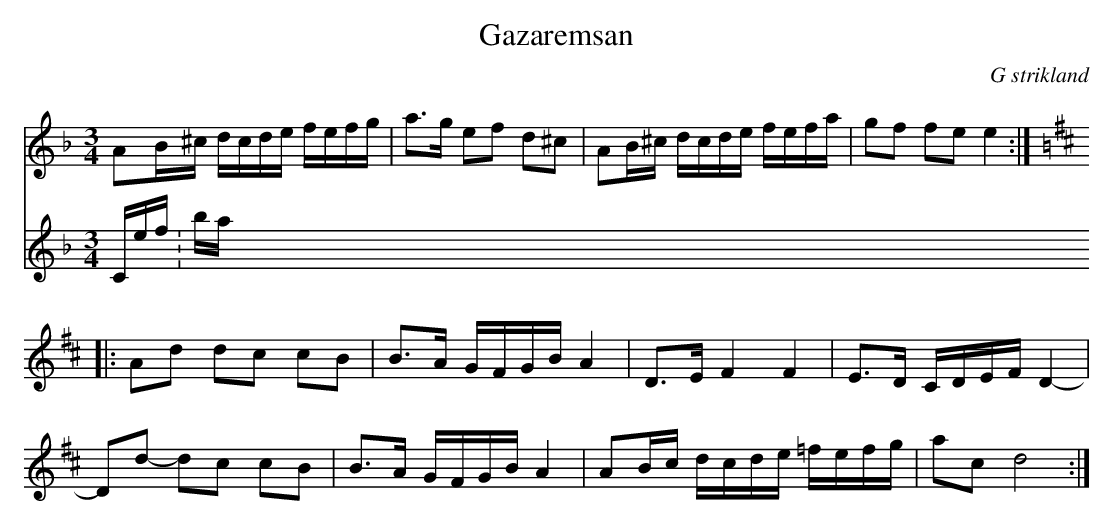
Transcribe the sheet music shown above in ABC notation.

X:1
T:Gazaremsan
O:G strikland
M:3/4
L:1/16
K:Dm
V:1
A2B^c dcde fefg|a3g e2f2 d2^c2|A2B^c dcde fefa|g2f2 f2e2 e4:|
K:D
|:A2d2 d2c2 c2B2|B3A GFGB A4|D3E F4 F4|E3D CDEF D4-|
D2d2- d2c2 c2B2|B3A GFGB A4|A2Bc dcde =fefg|a2c2 d8:|
V:2
V:2
Clef:bass
